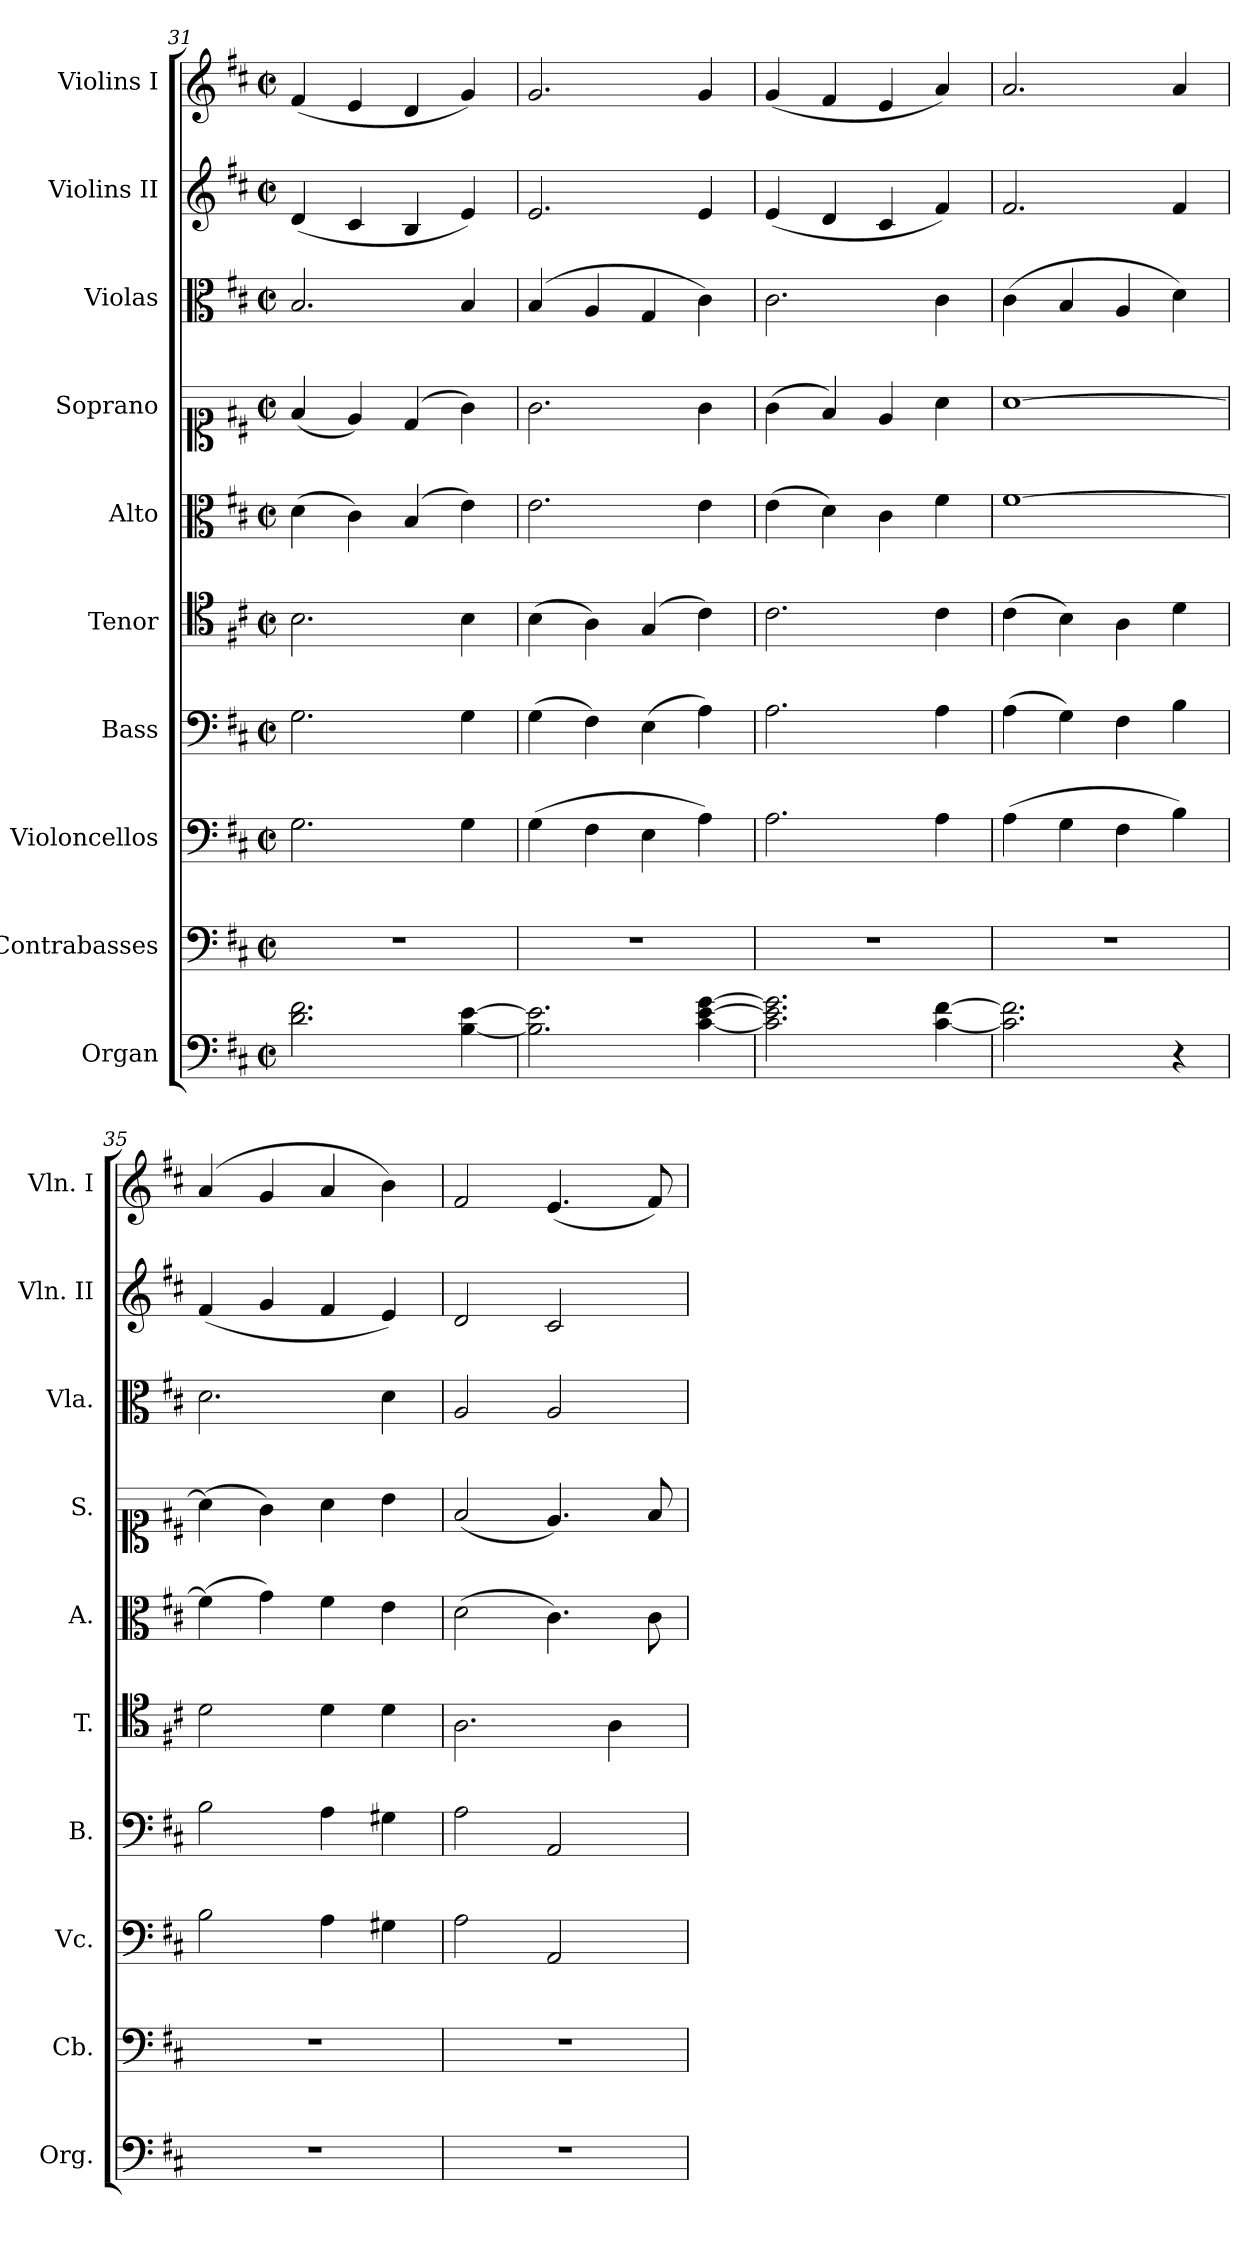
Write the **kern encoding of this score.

**kern	**kern	**kern	**kern	**kern	**kern	**kern	**kern	**kern	**kern
*part10	*part9	*part8	*part7	*part6	*part5	*part4	*part3	*part2	*part1
*staff10	*staff9	*staff8	*staff7	*staff6	*staff5	*staff4	*staff3	*staff2	*staff1
*I"Organ	*I"Contrabasses	*I"Violoncellos	*I"Bass	*I"Tenor	*I"Alto	*I"Soprano	*I"Violas	*I"Violins II	*I"Violins I
*I'Org.	*I'Cb.	*I'Vc.	*I'B.	*I'T.	*I'A.	*I'S.	*I'Vla.	*I'Vln. II	*I'Vln. I
*clefF4	*clefF4	*clefF4	*clefF4	*clefC4	*clefC3	*clefC1	*clefC3	*clefG2	*clefG2
*	*ITrd7c12	*	*	*	*	*	*	*	*
*k[f#c#]	*k[f#c#]	*k[f#c#]	*k[f#c#]	*k[f#c#]	*k[f#c#]	*k[f#c#]	*k[f#c#]	*k[f#c#]	*k[f#c#]
*M2/2	*M2/2	*M2/2	*M2/2	*M2/2	*M2/2	*M2/2	*M2/2	*M2/2	*M2/2
*met(c|)	*met(c|)	*met(c|)	*met(c|)	*met(c|)	*met(c|)	*met(c|)	*met(c|)	*met(c|)	*met(c|)
=31	=31	=31	=31	=31	=31	=31	=31	=31	=31
2.d\ 2.f#\	1r	2.G\	2.G\	2.B\	(>4d\	(<4f#/	2.B/	(<4d/	(<4f#/
.	.	.	.	.	4c#\)	4e/)	.	4c#/	4e/
.	.	.	.	.	(>4B/	(>4d/	.	4B/	4d/
[4B\ [4e\	.	4G\	4G\	4B\	4e\)	4g\)	4B/	4e/)	4g/)
=32	=32	=32	=32	=32	=32	=32	=32	=32	=32
2.B\] 2.e\]	1r	(>4G\	(>4G\	(>4B\	2.e\	2.g\	(>4B/	2.e/	2.g/
.	.	4F#\	4F#\)	4A\)	.	.	4A/	.	.
.	.	4E\	(>4E\	(>4G/	.	.	4G/	.	.
[4c#\ [4e\ [4g\	.	4A\)	4A\)	4c#\)	4e\	4g\	4c#\)	4e/	4g/
=33	=33	=33	=33	=33	=33	=33	=33	=33	=33
2.c#\] 2.e\] 2.g\]	1r	2.A\	2.A\	2.c#\	(>4e\	(>4g\	2.c#\	(<4e/	(<4g/
.	.	.	.	.	4d\)	4f#/)	.	4d/	4f#/
.	.	.	.	.	4c#\	4e/	.	4c#/	4e/
[4c#\ [4f#\	.	4A\	4A\	4c#\	4f#\	4a\	4c#\	4f#/)	4a/)
=34	=34	=34	=34	=34	=34	=34	=34	=34	=34
2.c#\] 2.f#\]	1r	(>4A\	(>4A\	(>4c#\	[1f#	[1a	(>4c#\	2.f#/	2.a/
.	.	4G\	4G\)	4B\)	.	.	4B/	.	.
.	.	4F#\	4F#\	4A\	.	.	4A/	.	.
4r	.	4B\)	4B\	4d\	.	.	4d\)	4f#/	4a/
=35	=35	=35	=35	=35	=35	=35	=35	=35	=35
1r	1r	2B\	2B\	2d\	(>4f#\]	(>4a\]	2.d\	(<4f#/	(>4a/
.	.	.	.	.	4g\)	4g\)	.	4g/	4g/
.	.	4A\	4A\	4d\	4f#\	4a\	.	4f#/	4a/
.	.	4G#X\	4G#X\	4d\	4e\	4b\	4d\	4e/)	4b\)
=36	=36	=36	=36	=36	=36	=36	=36	=36	=36
1r	1r	2A\	2A\	2.A\	(>2d\	(<2f#/	2A/	2d/	2f#/
.	.	2AA/	2AA/	.	4.c#\)	4.e/)	2A/	2c#/	(<4.e/
.	.	.	.	4A\	.	.	.	.	.
.	.	.	.	.	8c#\	8f#/	.	.	8f#/)
=	=	=	=	=	=	=	=	=	=
*-	*-	*-	*-	*-	*-	*-	*-	*-	*-
